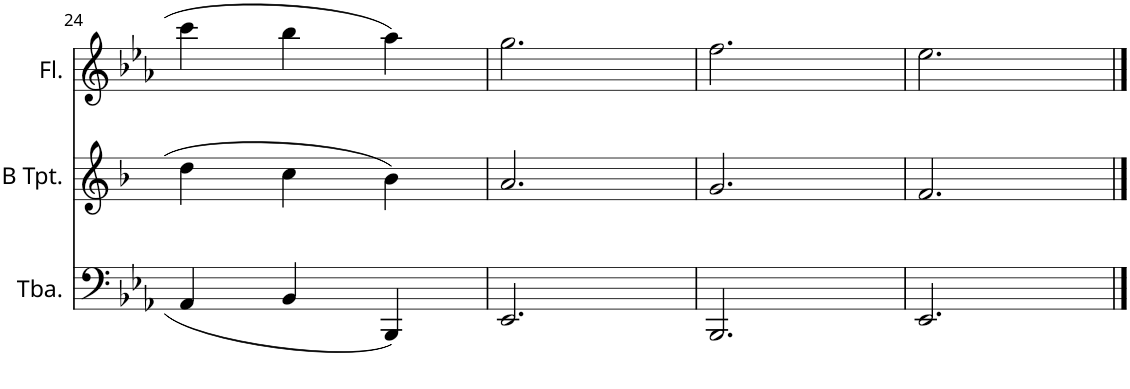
**kern	**kern	**kern
*part3	*part2	*part1
*staff3	*staff2	*staff1
*I"Tuba	*I"Trompete in B	*I"Flöte
*I'Tba.	*	*I'Fl.
!!LO:PB:g=z
*clefF4	*clefG2	*clefG2
*	*Trd1c2	*
*k[b-e-a-]	*k[b-]	*k[b-e-a-]
*M3/4	*M3/4	*M3/4
=24	=24	=24
4AA-/	4dd\	4ccc\
4BB-/	4cc\	4bb-\
4BBB-/	4b-\	4aa-\
=25	=25	=25
2.EE-/	2.a/	2.gg\
=26	=26	=26
2.BBB-/	2.g/	2.ff\
=27	=27	=27
2.EE-/	2.f/	2.ee-\
==	==	==
*-	*-	*-
